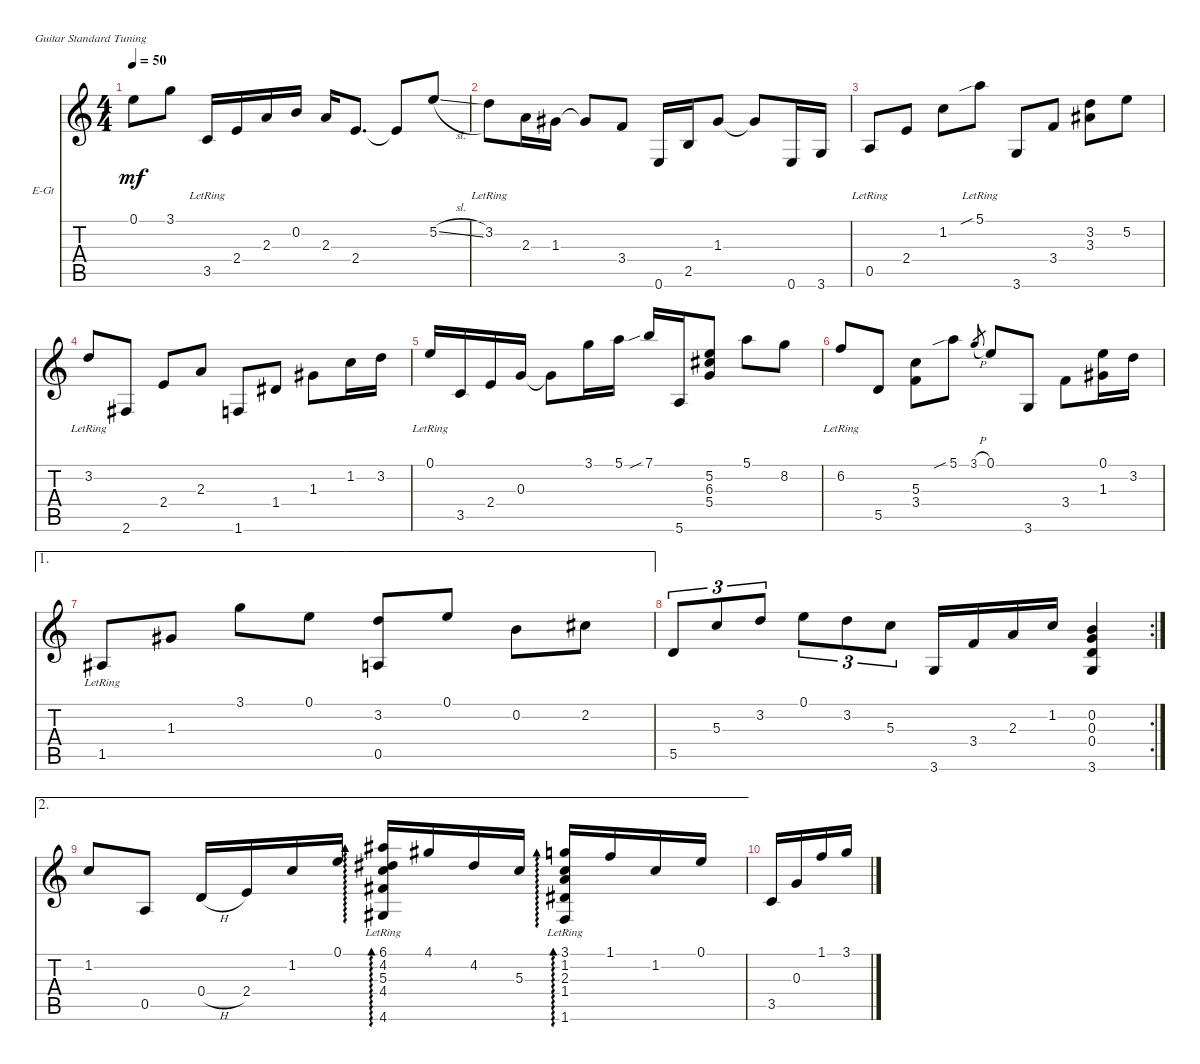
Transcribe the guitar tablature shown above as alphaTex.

\defaultSystemsLayout 4
\bracketExtendMode nobrackets
\firstSystemTrackNameOrientation horizontal
\otherSystemsTrackNameOrientation horizontal
\track ("Jazz Guitar" "E-Gt") {instrument electricguitarjazz}
\staff {score tabs}
\tuning (E4 B3 G3 D3 A2 E2)
\ts (4 4)
\tempo 50
\clef g2
\ks c
0.1.8{dy mf instrument electricguitarjazz} 3.1.8 3.5{lr}.16 2.4.16 2.3.16 0.2.16 2.3.16 2.4.8{d} 2.4{t}.8 5.2{sl}.8 |
3.2{lr}.8 2.3.16 1.3.16 1.3{t}.8 3.4.8 0.6.16 2.5.16 1.3.8 1.3{t}.8 0.6.16 3.6.16 |
0.5{lr}.8 2.4.8 1.2.8 5.1{sib lr}.8 3.6.8 3.4.8 (3.3 3.2).8 5.2.8 |
3.2{lr}.8 2.6.8 2.4.8 2.3.8 1.6.8 1.4.8 1.3.8 1.2.16 3.2.16 |
0.1{lr}.16 3.5.16 2.4.16 0.3.16 0.3{t}.8 3.1.16 5.1.16 7.1{sib}.16 5.6.16 (5.4 6.3 5.2).8 5.1.8 8.2.8 |
6.2{lr}.8 5.5.8 (3.4 5.3).8 5.1{sib}.8 3.1{h}.8{gr} 0.1.8 3.6.8 3.4.8 (1.3 0.1).16 3.2.16 |
\ae 1
1.5{lr}.8 1.3.8 3.1.8 0.1.8 (0.5 3.2).8 0.1.8 0.2.8 2.2.8 |
\rc 2
5.5.8{tu (3 2)} 5.3.8{tu (3 2)} 3.2.8{tu (3 2)} 0.1.8{tu (3 2)} 3.2.8{tu (3 2)} 5.3.8{tu (3 2)} 3.6.16 3.4.16 2.3.16 1.2.16 (0.2 0.3 0.4 3.6).4 |
\ae 2
1.2.8 0.5.8 0.4{h}.16 2.4.16 1.2.16 0.1.16 (6.1 4.6 4.4{lr} 5.3 4.2).16{ad 0} 4.1.16 4.2.16 5.3.16 (1.6 1.4 2.3{lr} 1.2 3.1).16{ad 0} 1.1.16 1.2.16 0.1.16 |
3.5.16 0.3.16 1.1.16 3.1.16
